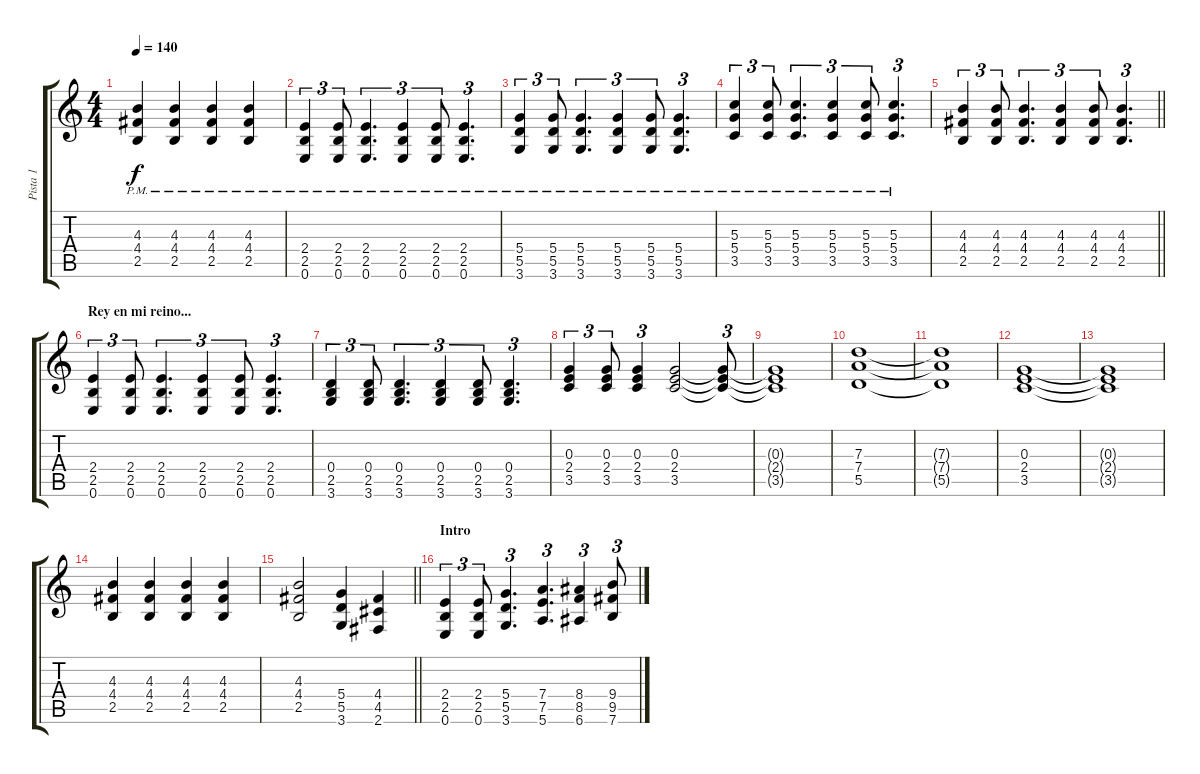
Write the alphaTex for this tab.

\track ("Pista 1" "Pista 1") {instrument overdrivenguitar}
\staff {score tabs}
\tuning (E4 B3 G3 D3 A2 E2) {hide}
\ts (4 4)
\tempo 140
\clef g2
\ks c
(4.3{pm} 4.4{pm} 2.5{pm}).4{dy f} (4.3{pm} 4.4{pm} 2.5{pm}).4 (4.3{pm} 4.4{pm} 2.5{pm}).4 (4.3{pm} 4.4{pm} 2.5{pm}).4 |
(2.4{pm} 2.5{pm} 0.6{pm}).4{tu (3 2)} (2.4{pm} 2.5{pm} 0.6{pm}).8{tu (3 2)} (2.4{pm} 2.5{pm} 0.6{pm}).4{d tu (3 2)} (2.4{pm} 2.5{pm} 0.6{pm}).4{tu (3 2)} (2.4{pm} 2.5{pm} 0.6{pm}).8{tu (3 2)} (2.4{pm} 2.5{pm} 0.6{pm}).4{d tu (3 2)} |
(5.4{pm} 5.5{pm} 3.6{pm}).4{tu (3 2)} (5.4{pm} 5.5{pm} 3.6{pm}).8{tu (3 2)} (5.4{pm} 5.5{pm} 3.6{pm}).4{d tu (3 2)} (5.4{pm} 5.5{pm} 3.6{pm}).4{tu (3 2)} (5.4{pm} 5.5{pm} 3.6{pm}).8{tu (3 2)} (5.4{pm} 5.5{pm} 3.6{pm}).4{d tu (3 2)} |
(5.3{pm} 5.4{pm} 3.5{pm}).4{tu (3 2)} (5.3{pm} 5.4{pm} 3.5{pm}).8{tu (3 2)} (5.3{pm} 5.4{pm} 3.5{pm}).4{d tu (3 2)} (5.3{pm} 5.4{pm} 3.5{pm}).4{tu (3 2)} (5.3{pm} 5.4{pm} 3.5{pm}).8{tu (3 2)} (5.3{pm} 5.4{pm} 3.5{pm}).4{d tu (3 2)} |
\barLineRight lightlight
(4.3 4.4 2.5).4{tu (3 2)} (4.3 4.4 2.5).8{tu (3 2)} (4.3 4.4 2.5).4{d tu (3 2)} (4.3 4.4 2.5).4{tu (3 2)} (4.3 4.4 2.5).8{tu (3 2)} (4.3 4.4 2.5).4{d tu (3 2)} |
\section ("" "Rey en mi reino...")
(2.4 2.5 0.6).4{tu (3 2)} (2.4 2.5 0.6).8{tu (3 2)} (2.4 2.5 0.6).4{d tu (3 2)} (2.4 2.5 0.6).4{tu (3 2)} (2.4 2.5 0.6).8{tu (3 2)} (2.4 2.5 0.6).4{d tu (3 2)} |
(0.4 2.5 3.6).4{tu (3 2)} (0.4 2.5 3.6).8{tu (3 2)} (0.4 2.5 3.6).4{d tu (3 2)} (0.4 2.5 3.6).4{tu (3 2)} (0.4 2.5 3.6).8{tu (3 2)} (0.4 2.5 3.6).4{d tu (3 2)} |
(0.3 2.4 3.5).4{tu (3 2)} (0.3 2.4 3.5).8{tu (3 2)} (0.3 2.4 3.5).4{tu (3 2)} (0.3 2.4 3.5).2 (0.3{t} 2.4{t} 3.5{t}).8{tu (3 2)} |
(0.3{t} 2.4{t} 3.5{t}).1 |
(7.3 7.4 5.5).1 |
(7.3{t} 7.4{t} 5.5{t}).1 |
(0.3 2.4 3.5).1 |
(0.3{t} 2.4{t} 3.5{t}).1 |
(4.3 4.4 2.5).4 (4.3 4.4 2.5).4 (4.3 4.4 2.5).4 (4.3 4.4 2.5).4 |
\barLineRight lightlight
(4.3 4.4 2.5).2 (5.4 5.5 3.6).4 (4.4 4.5 2.6).4 |
\section ("" "Intro")
(2.4 2.5 0.6).4{tu (3 2)} (2.4 2.5 0.6).8{tu (3 2)} (5.4 5.5 3.6).4{d tu (3 2)} (7.4 7.5 5.6).4{d tu (3 2)} (8.4 8.5 6.6).4{tu (3 2)} (9.4 9.5 7.6).8{tu (3 2)}
